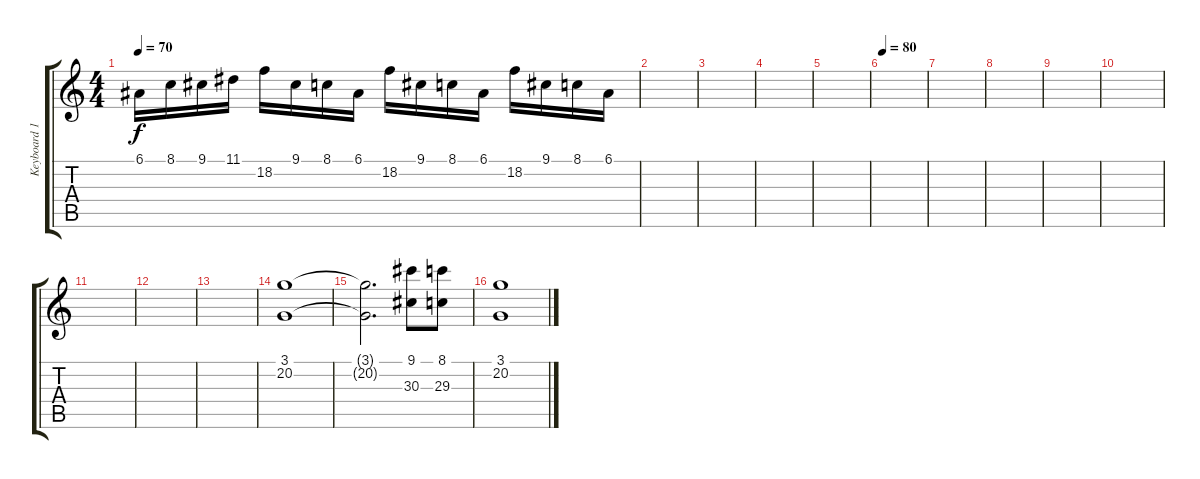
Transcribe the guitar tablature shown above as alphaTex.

\track ("Keyboard 1" "Keyboard 1") {instrument stringensemble1}
\staff {score tabs}
\tuning (E4 B3 G3 D3 A2 E2) {hide}
\ts (4 4)
\tempo 70
\clef g2
\ks c
6.1.16{dy f} 8.1.16 9.1.16 11.1.16 18.2.16 9.1.16 8.1.16 6.1.16 18.2.16 9.1.16 8.1.16 6.1.16 18.2.16 9.1.16 8.1.16 6.1.16 |
|
|
|
|
\tempo 80
|
|
|
|
|
|
|
|
(3.1 20.2).1 |
(3.1{t} 20.2{t}).2{d} (9.1 30.3).8 (8.1 29.3).8 |
(3.1 20.2).1
